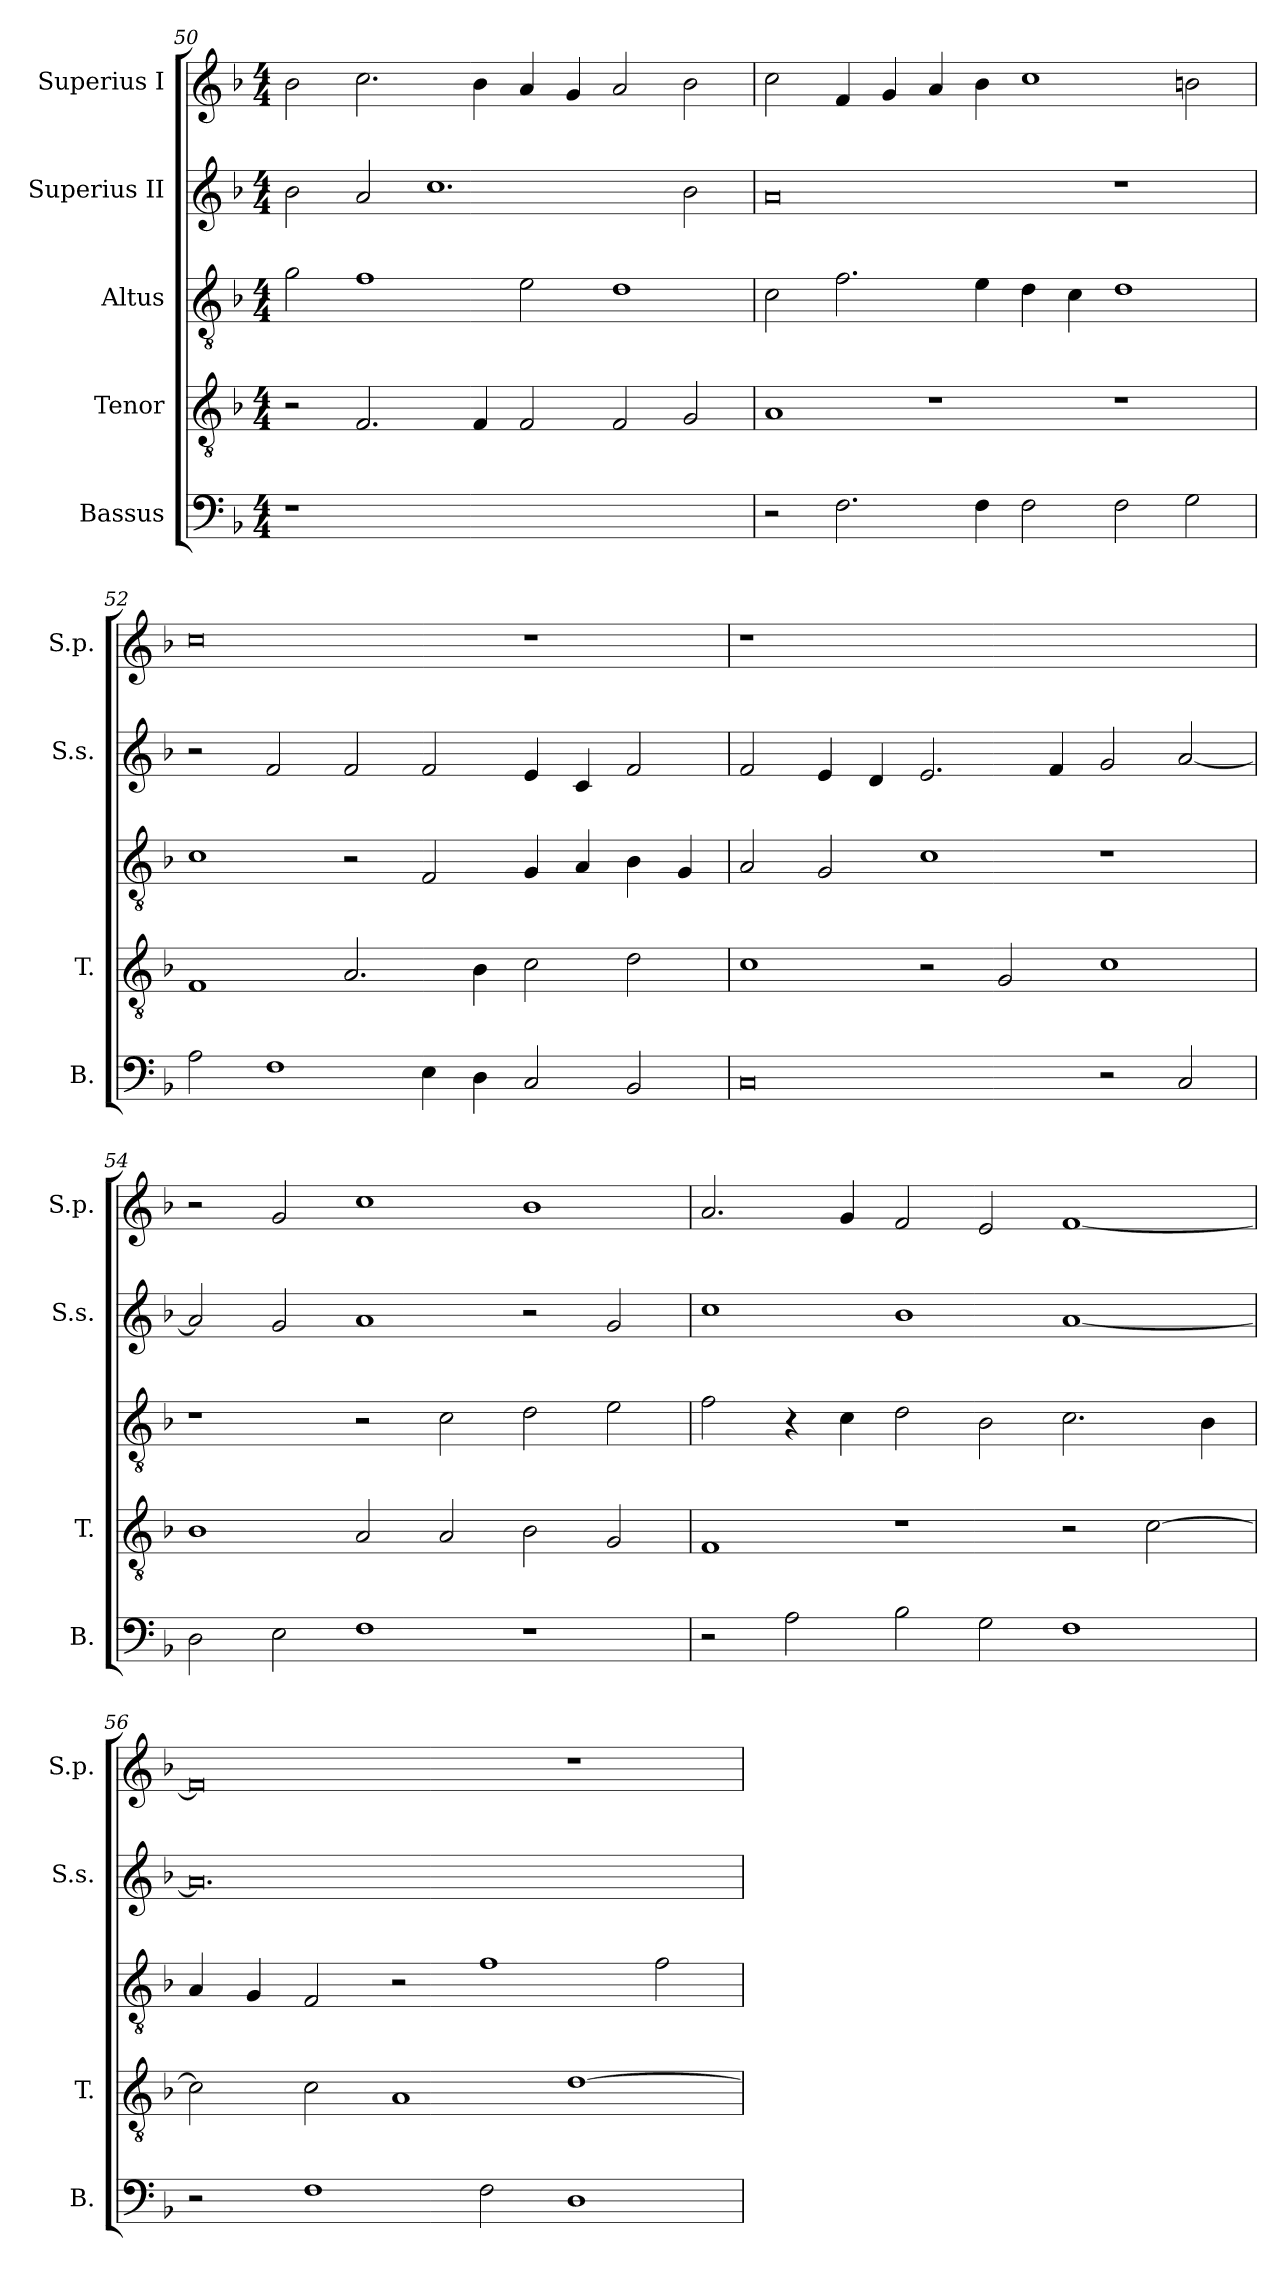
**kern	**kern	**kern	**kern	**kern
*part5	*part4	*part3	*part2	*part1
*staff5	*staff4	*staff3	*staff2	*staff1
*I"Bassus	*I"Tenor	*I"Altus	*I"Superius II	*I"Superius I
*I'B.	*I'T.	*	*I'S.s.	*I'S.p.
!!LO:PB:g=z
*clefF4	*clefGv2	*clefGv2	*clefG2	*clefG2
*	*ITrd7c12	*ITrd7c12	*	*
*k[b-]	*k[b-]	*k[b-]	*k[b-]	*k[b-]
*F:	*F:	*F:	*F:	*F:
*M4/4	*M4/4	*M4/4	*M4/4	*M4/4
=50	=50	=50	=50	=50
!LO:N:vis=1	!	!	!	!
1r	2r	2Gi\	2b-i\	2b-i\
.	2.FFi/	1Fi	2ai/	2.cci\
0ryy	.	.	1.cci	.
.	4FFi/	.	.	4b-i\
.	2FFi/	2Ei\	.	4ai/
.	.	.	.	4gi/
.	2FFi/	1Di	.	2ai/
.	2GGi/	.	2b-i\	2b-i\
=51	=51	=51	=51	=51
2r	1AAi	2Ci\	0ai	2cci\
2.Fi\	.	2.Fi\	.	4fi/
.	.	.	.	4gi/
.	1r	.	.	4ai/
4Fi\	.	4Ei\	.	4b-i\
2Fi\	.	4Di\	.	1cci
.	.	4Ci\	.	.
2Fi\	1r	1Di	1r	.
2Gi\	.	.	.	2bni\
=52	=52	=52	=52	=52
2Ai\	1FFi	1Ci	2r	0cci
1Fi	.	.	2fi/	.
.	2.AAi/	2r	2fi/	.
4Ei\	.	2FFi/	2fi/	.
4Di\	4BB-i\	.	.	.
2Ci/	2Ci\	4GGi/	4ei/	1r
.	.	4AAi/	4ci/	.
2BB-i/	2Di\	4BB-i\	2fi/	.
.	.	4GGi/	.	.
!!LO:LB:g=z
=53	=53	=53	=53	=53
!	!	!	!	!LO:N:vis=1
0Ci	1Ci	2AAi/	2fi/	1r
.	.	2GGi/	4ei/	.
.	.	.	4di/	.
.	2r	1Ci	2.ei/	0ryy
.	2GGi/	.	.	.
.	.	.	4fi/	.
2r	1Ci	1r	2gi/	.
2Ci/	.	.	[<2ai/	.
=54	=54	=54	=54	=54
2Di\	1BB-i	1r	2ai/]	2r
2Ei\	.	.	2gi/	2gi/
1Fi	2AAi/	2r	1ai	1cci
.	2AAi/	2Ci\	.	.
1r	2BB-i\	2Di\	2r	1b-i
.	2GGi/	2Ei\	2gi/	.
=55	=55	=55	=55	=55
2r	1FFi	2Fi\	1cci	2.ai/
2Ai\	.	4r	.	.
.	.	4Ci\	.	4gi/
2B-i\	1r	2Di\	1b-i	2fi/
2Gi\	.	2BB-i\	.	2ei/
1Fi	2r	2.Ci\	[<1ai	[<1fi
.	[>2Ci\	.	.	.
.	.	4BB-i\	.	.
!!LO:PB:g=z
=56	=56	=56	=56	=56
2r	2Ci\]	4AAi/	0.ai]	0fi]
.	.	4GGi/	.	.
1Fi	2Ci\	2FFi/	.	.
.	1AAi	2r	.	.
2Fi\	.	1Fi	.	.
1Di	[>1Di	.	.	1r
.	.	2Fi\	.	.
=	=	=	=	=
*-	*-	*-	*-	*-
